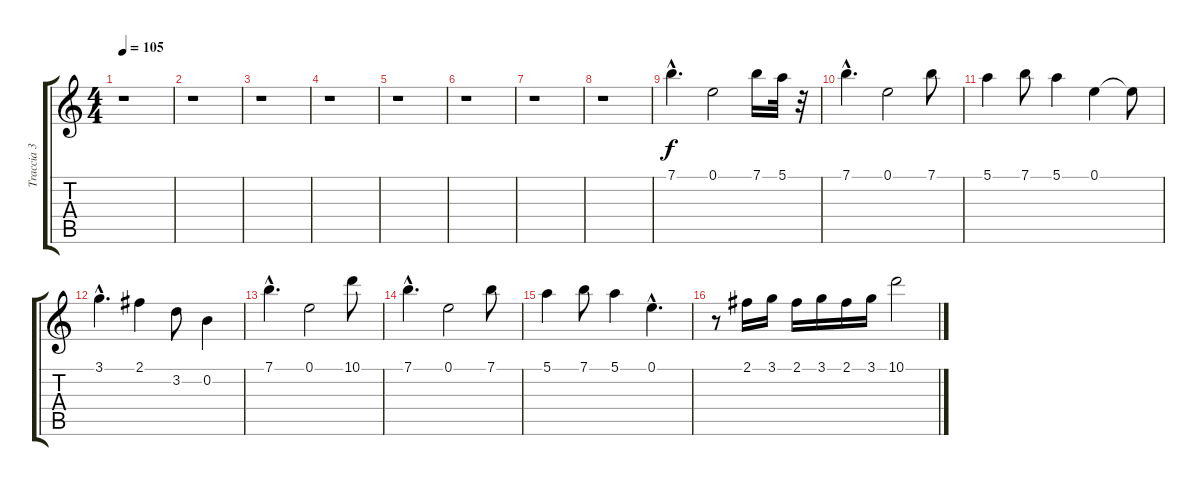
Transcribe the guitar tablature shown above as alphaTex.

\track ("Traccia 3" "Traccia 3") {instrument distortionguitar}
\staff {score tabs}
\tuning (E4 B3 G3 D3 A2 E2) {hide}
\ts (4 4)
\tempo 105
\clef g2
\ks c
r.1{dy f instrument distortionguitar} |
r.1 |
r.1 |
r.1 |
r.1 |
r.1 |
r.1 |
r.1 |
7.1{hac}.4{d volume 10 instrument lead2sawtooth} 0.1.2 7.1.16 5.1.32 r.32 |
7.1{hac}.4{d} 0.1.2 7.1.8 |
5.1.4 7.1.8 5.1.4 0.1.4 0.1{t}.8 |
3.1{hac}.4{d} 2.1.4 3.2.8 0.2.4 |
7.1{hac}.4{d} 0.1.2 10.1.8 |
7.1{hac}.4{d} 0.1.2 7.1.8 |
5.1.4 7.1.8 5.1.4 0.1{hac}.4{d} |
r.8 2.1.16 3.1.16 2.1.16 3.1.16 2.1.16 3.1.16 10.1.2
